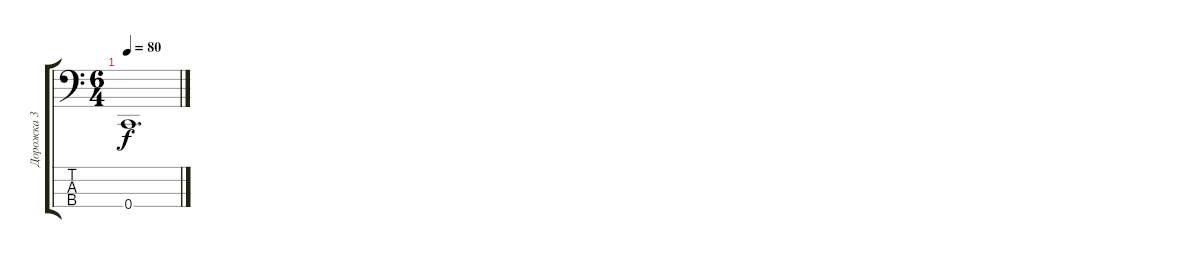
\track ("Дорожка 3" "Дорожка 3") {instrument electricbassfinger}
\staff {score tabs}
\tuning (F2 C2 G1 C1) {hide}
\ts (6 4)
\tempo 80
\clef f4
\ks c
0.4{t}.1{d dy f}
